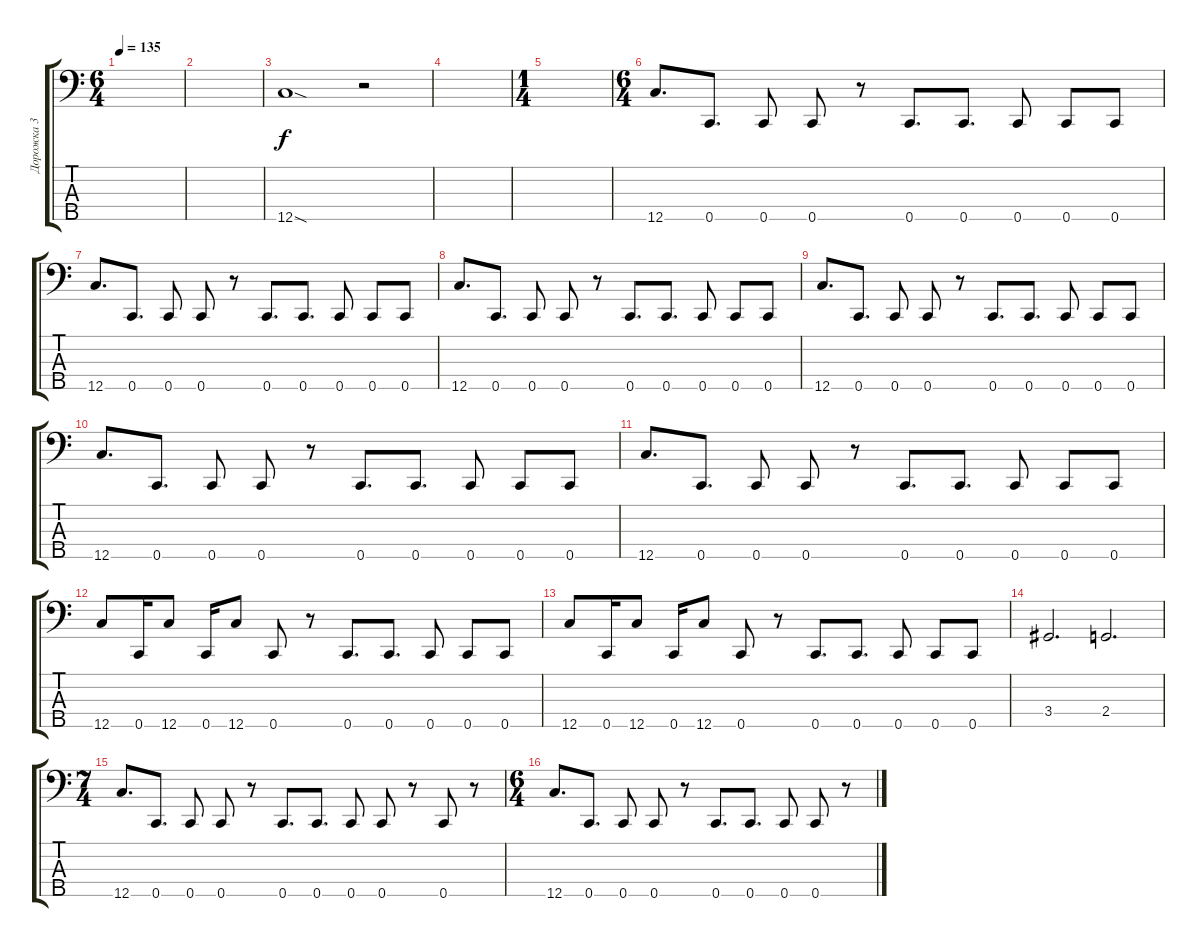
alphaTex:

\track ("Дорожка 3" "Дорожка 3") {instrument electricbassfinger}
\staff {score tabs}
\tuning (Ab2 Eb2 Bb1 F1 C1) {hide}
\ts (6 4)
\tempo 135
\clef f4
\ks c
|
|
12.5{sod}.1 r.2 |
|
\ts (1 4)
|
\ts (6 4)
12.5.8{d} 0.5.8{d} 0.5.8 0.5.8 r.8 0.5.8{d} 0.5.8{d} 0.5.8 0.5.8 0.5.8 |
12.5.8{d} 0.5.8{d} 0.5.8 0.5.8 r.8 0.5.8{d} 0.5.8{d} 0.5.8 0.5.8 0.5.8 |
12.5.8{d} 0.5.8{d} 0.5.8 0.5.8 r.8 0.5.8{d} 0.5.8{d} 0.5.8 0.5.8 0.5.8 |
12.5.8{d} 0.5.8{d} 0.5.8 0.5.8 r.8 0.5.8{d} 0.5.8{d} 0.5.8 0.5.8 0.5.8 |
12.5.8{d} 0.5.8{d} 0.5.8 0.5.8 r.8 0.5.8{d} 0.5.8{d} 0.5.8 0.5.8 0.5.8 |
12.5.8{d} 0.5.8{d} 0.5.8 0.5.8 r.8 0.5.8{d} 0.5.8{d} 0.5.8 0.5.8 0.5.8 |
12.5.8 0.5.16 12.5.8 0.5.16 12.5.8 0.5.8 r.8 0.5.8{d} 0.5.8{d} 0.5.8 0.5.8 0.5.8 |
12.5.8 0.5.16 12.5.8 0.5.16 12.5.8 0.5.8 r.8 0.5.8{d} 0.5.8{d} 0.5.8 0.5.8 0.5.8 |
3.4.2{d} 2.4.2{d} |
\ts (7 4)
12.5.8{d} 0.5.8{d} 0.5.8 0.5.8 r.8 0.5.8{d} 0.5.8{d} 0.5.8 0.5.8 r.8 0.5.8 r.8 |
\ts (6 4)
12.5.8{d} 0.5.8{d} 0.5.8 0.5.8 r.8 0.5.8{d} 0.5.8{d} 0.5.8 0.5.8 r.8
